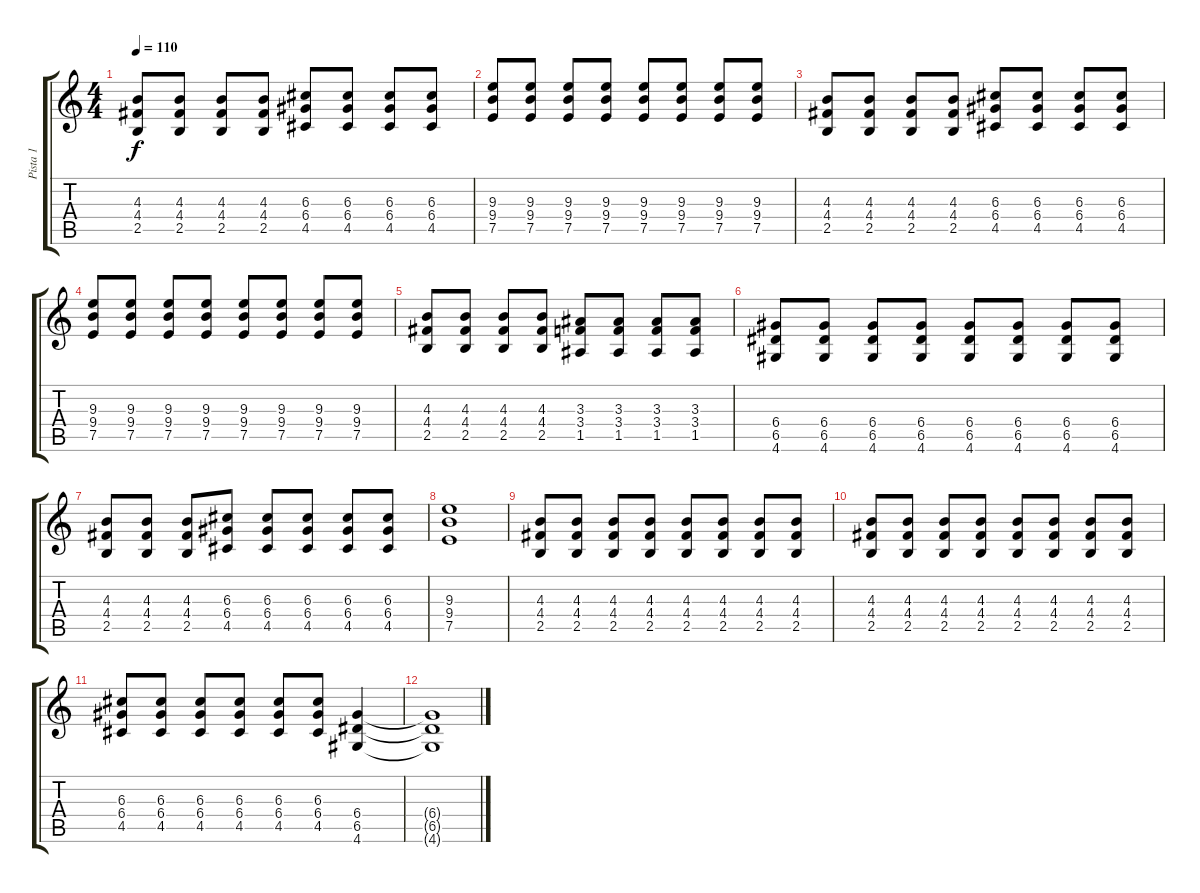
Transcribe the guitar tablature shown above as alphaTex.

\track ("Pista 1" "Pista 1") {instrument distortionguitar}
\staff {score tabs}
\tuning (E4 B3 G3 D3 A2 E2) {hide}
\ts (4 4)
\tempo 110
\clef g2
\ks c
(4.3 4.4 2.5).8{dy f} (4.3 4.4 2.5).8 (4.3 4.4 2.5).8 (4.3 4.4 2.5).8 (6.3 6.4 4.5).8 (6.3 6.4 4.5).8 (6.3 6.4 4.5).8 (6.3 6.4 4.5).8 |
(9.3 9.4 7.5).8 (9.3 9.4 7.5).8 (9.3 9.4 7.5).8 (9.3 9.4 7.5).8 (9.3 9.4 7.5).8 (9.3 9.4 7.5).8 (9.3 9.4 7.5).8 (9.3 9.4 7.5).8 |
(4.3 4.4 2.5).8 (4.3 4.4 2.5).8 (4.3 4.4 2.5).8 (4.3 4.4 2.5).8 (6.3 6.4 4.5).8 (6.3 6.4 4.5).8 (6.3 6.4 4.5).8 (6.3 6.4 4.5).8 |
(9.3 9.4 7.5).8 (9.3 9.4 7.5).8 (9.3 9.4 7.5).8 (9.3 9.4 7.5).8 (9.3 9.4 7.5).8 (9.3 9.4 7.5).8 (9.3 9.4 7.5).8 (9.3 9.4 7.5).8 |
(4.3 4.4 2.5).8 (4.3 4.4 2.5).8 (4.3 4.4 2.5).8 (4.3 4.4 2.5).8 (3.3 3.4 1.5).8 (3.3 3.4 1.5).8 (3.3 3.4 1.5).8 (3.3 3.4 1.5).8 |
(6.4 6.5 4.6).8 (6.4 6.5 4.6).8 (6.4 6.5 4.6).8 (6.4 6.5 4.6).8 (6.4 6.5 4.6).8 (6.4 6.5 4.6).8 (6.4 6.5 4.6).8 (6.4 6.5 4.6).8 |
(4.3 4.4 2.5).8{volume 7} (4.3 4.4 2.5).8 (4.3 4.4 2.5).8 (6.3 6.4 4.5).8 (6.3 6.4 4.5).8 (6.3 6.4 4.5).8 (6.3 6.4 4.5).8 (6.3 6.4 4.5).8 |
(9.3 9.4 7.5).1 |
(4.3 4.4 2.5).8{volume 5} (4.3 4.4 2.5).8 (4.3 4.4 2.5).8 (4.3 4.4 2.5).8 (4.3 4.4 2.5).8 (4.3 4.4 2.5).8 (4.3 4.4 2.5).8 (4.3 4.4 2.5).8 |
(4.3 4.4 2.5).8{volume 5} (4.3 4.4 2.5).8 (4.3 4.4 2.5).8 (4.3 4.4 2.5).8 (4.3 4.4 2.5).8 (4.3 4.4 2.5).8 (4.3 4.4 2.5).8 (4.3 4.4 2.5).8 |
(6.3 6.4 4.5).8 (6.3 6.4 4.5).8 (6.3 6.4 4.5).8 (6.3 6.4 4.5).8 (6.3 6.4 4.5).8 (6.3 6.4 4.5).8 (6.4 6.5 4.6).4 |
(6.4{t} 6.5{t} 4.6{t}).1
